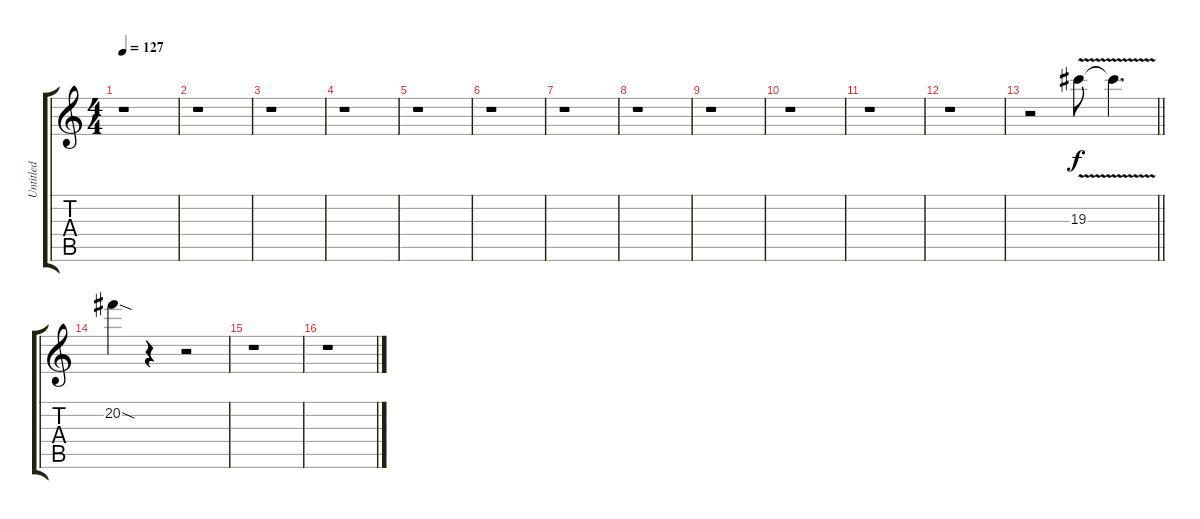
\track ("Untitled" "Untitled") {instrument overdrivenguitar}
\staff {score tabs}
\tuning (Eb4 Bb3 Gb3 Db3 Ab2 Eb2) {hide}
\ts (4 4)
\tempo 127
\clef g2
\ks c
r.1{dy f instrument overdrivenguitar} |
r.1 |
r.1 |
r.1 |
r.1 |
r.1 |
r.1 |
r.1 |
r.1 |
r.1 |
r.1 |
r.1 |
\barLineRight lightlight
r.2 19.3{v}.8 19.3{v t}.4{d} |
20.2{sod}.4 r.4 r.2 |
r.1 |
r.1
